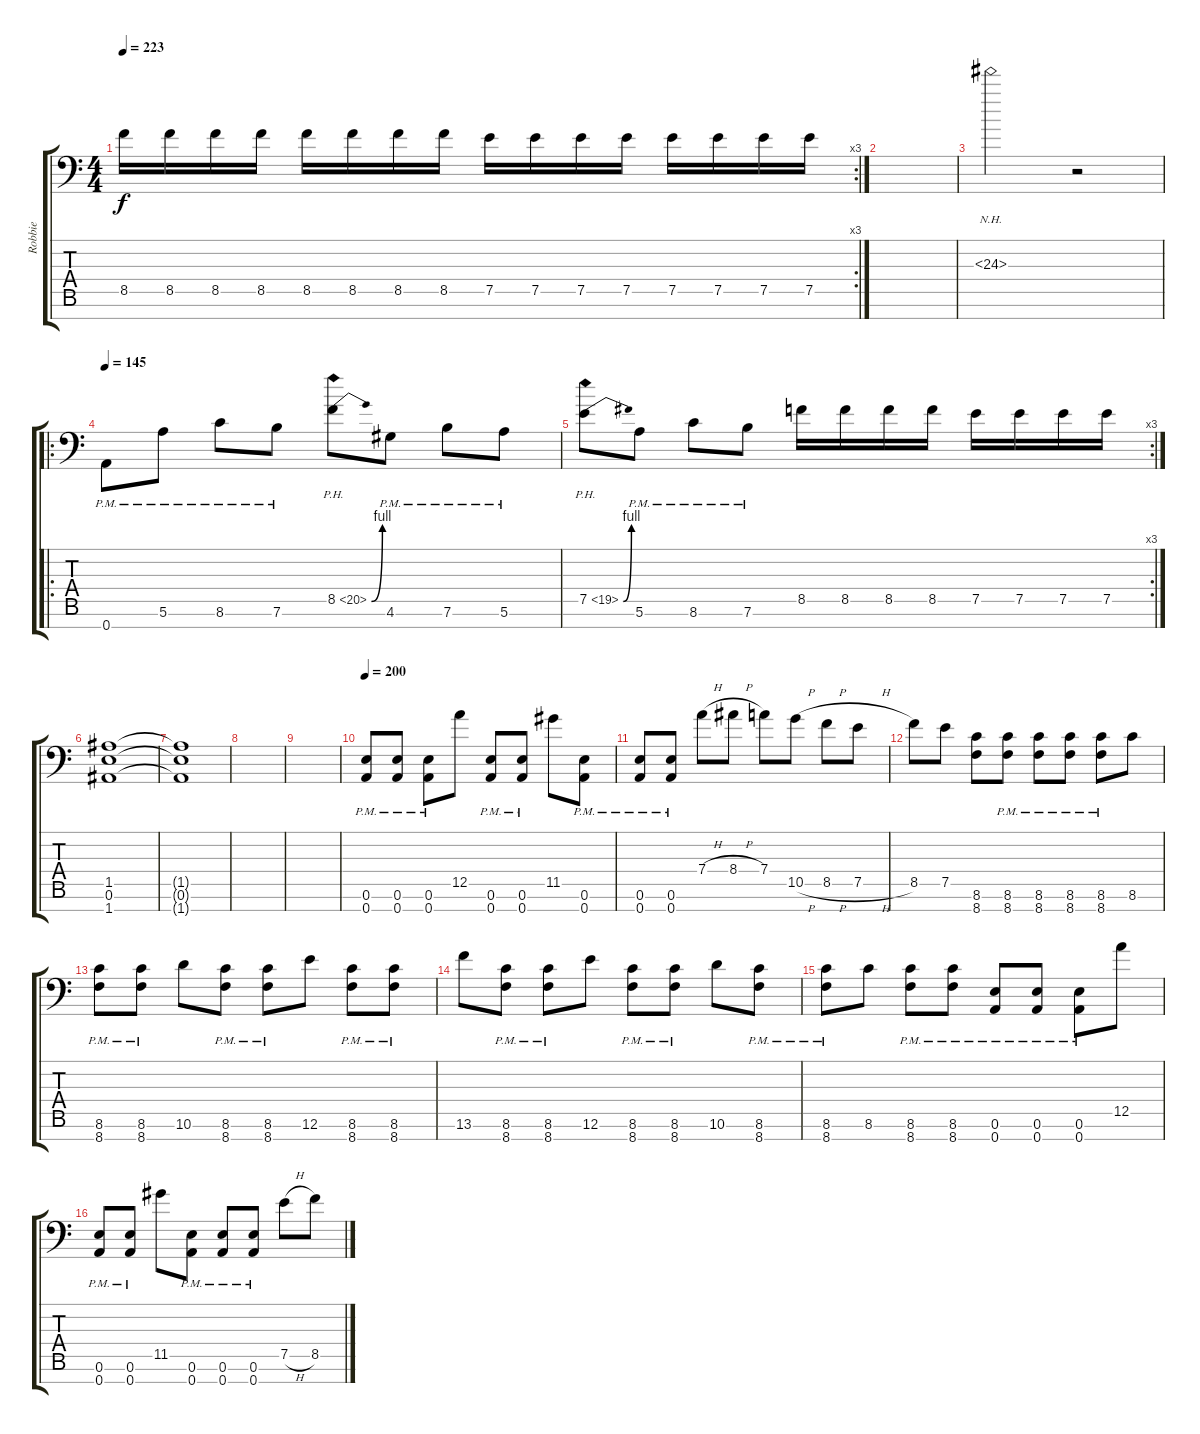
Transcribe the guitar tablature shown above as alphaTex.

\track ("Robbie" "Robbie") {solo instrument distortionguitar}
\staff {score tabs}
\tuning (E4 B3 Gb3 D3 A2 E2 A1) {hide}
\rc 3
\ts (4 4)
\tempo 223
\clef f4
\ks c
8.5.16{dy f} 8.5.16 8.5.16 8.5.16 8.5.16 8.5.16 8.5.16 8.5.16 7.5.16 7.5.16 7.5.16 7.5.16 7.5.16 7.5.16 7.5.16 7.5.16 |
|
24.3{nh}.2 r.2 |
\ro
\tempo 145
0.7{pm}.8 5.6{pm}.8 8.6{pm}.8 7.6{pm}.8 8.5{be (bend 0 0 60 4) ph 12}.8 4.6{pm}.8 7.6{pm}.8 5.6{pm}.8 |
\rc 3
7.5{be (bend 0 0 60 4) ph 12}.8 5.6{pm}.8 8.6{pm}.8 7.6{pm}.8 8.5.16 8.5.16 8.5.16 8.5.16 7.5.16 7.5.16 7.5.16 7.5.16 |
(1.5 0.6 1.7).1 |
(1.5{t} 0.6{t} 1.7{t}).1 |
|
|
\tempo 200
(0.6{pm} 0.7{pm}).8 (0.6{pm} 0.7{pm}).8 (0.6{pm} 0.7{pm}).8 12.5.8 (0.6{pm} 0.7{pm}).8 (0.6{pm} 0.7{pm}).8 11.5.8 (0.6{pm} 0.7{pm}).8 |
(0.6{pm} 0.7{pm}).8 (0.6{pm} 0.7{pm}).8 7.4{h}.8 8.4{h}.8 7.4.8 10.5{h}.8 8.5{h}.8 7.5{h}.8 |
8.5.8 7.5.8 (8.6 8.7).8 (8.6{pm} 8.7{pm}).8 (8.6{pm} 8.7{pm}).8 (8.6{pm} 8.7{pm}).8 (8.6{pm} 8.7{pm}).8 8.6.8 |
(8.6{pm} 8.7{pm}).8 (8.6{pm} 8.7{pm}).8 10.6.8 (8.6{pm} 8.7{pm}).8 (8.6{pm} 8.7{pm}).8 12.6.8 (8.6{pm} 8.7{pm}).8 (8.6{pm} 8.7{pm}).8 |
13.6.8 (8.6{pm} 8.7{pm}).8 (8.6{pm} 8.7{pm}).8 12.6.8 (8.6{pm} 8.7{pm}).8 (8.6{pm} 8.7{pm}).8 10.6.8 (8.6{pm} 8.7{pm}).8 |
(8.6{pm} 8.7{pm}).8 8.6.8 (8.6{pm} 8.7{pm}).8 (8.6{pm} 8.7{pm}).8 (0.6{pm} 0.7{pm}).8 (0.6{pm} 0.7{pm}).8 (0.6{pm} 0.7{pm}).8 12.5.8 |
(0.6{pm} 0.7{pm}).8 (0.6{pm} 0.7{pm}).8 11.5.8 (0.6{pm} 0.7{pm}).8 (0.6{pm} 0.7{pm}).8 (0.6{pm} 0.7{pm}).8 7.5{h}.8 8.5{h}.8
